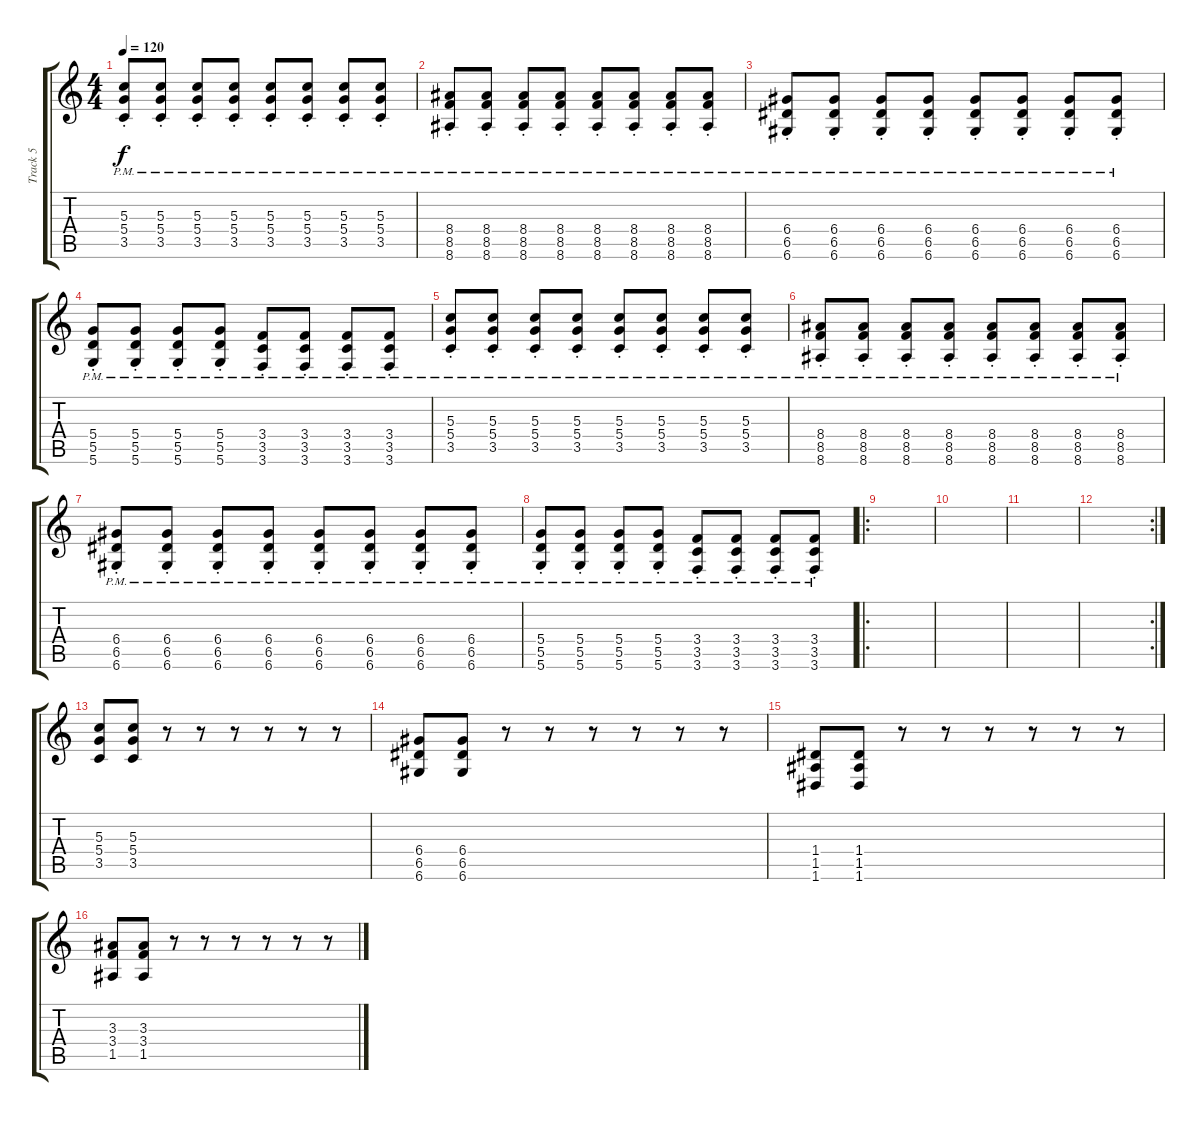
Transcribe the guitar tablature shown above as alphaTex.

\track ("Track 5" "Track 5") {instrument distortionguitar}
\staff {score tabs}
\tuning (E4 B3 G3 D3 A2 D2) {hide}
\ts (4 4)
\tempo 120
\clef g2
\ks c
(5.3{pm st} 5.4{pm st} 3.5{pm st}).8{dy f volume 13} (5.3{pm st} 5.4{pm st} 3.5{pm st}).8 (5.3{pm st} 5.4{pm st} 3.5{pm st}).8 (5.3{pm st} 5.4{pm st} 3.5{pm st}).8 (5.3{pm st} 5.4{pm st} 3.5{pm st}).8 (5.3{pm st} 5.4{pm st} 3.5{pm st}).8 (5.3{pm st} 5.4{pm st} 3.5{pm st}).8 (5.3{pm st} 5.4{pm st} 3.5{pm st}).8 |
(8.4{pm st} 8.5{pm st} 8.6{pm st}).8 (8.4{pm st} 8.5{pm st} 8.6{pm st}).8 (8.4{pm st} 8.5{pm st} 8.6{pm st}).8 (8.4{pm st} 8.5{pm st} 8.6{pm st}).8 (8.4{pm st} 8.5{pm st} 8.6{pm st}).8 (8.4{pm st} 8.5{pm st} 8.6{pm st}).8 (8.4{pm st} 8.5{pm st} 8.6{pm st}).8 (8.4{pm st} 8.5{pm st} 8.6{pm st}).8 |
(6.4{pm st} 6.5{pm st} 6.6{pm st}).8 (6.4{pm st} 6.5{pm st} 6.6{pm st}).8 (6.4{pm st} 6.5{pm st} 6.6{pm st}).8 (6.4{pm st} 6.5{pm st} 6.6{pm st}).8 (6.4{pm st} 6.5{pm st} 6.6{pm st}).8 (6.4{pm st} 6.5{pm st} 6.6{pm st}).8 (6.4{pm st} 6.5{pm st} 6.6{pm st}).8 (6.4{pm st} 6.5{pm st} 6.6{pm st}).8 |
(5.4{pm st} 5.5{pm st} 5.6{pm st}).8 (5.4{pm st} 5.5{pm st} 5.6{pm st}).8 (5.4{pm st} 5.5{pm st} 5.6{pm st}).8 (5.4{pm st} 5.5{pm st} 5.6{pm st}).8 (3.4{pm st} 3.5{pm st} 3.6{pm st}).8 (3.4{pm st} 3.5{pm st} 3.6{pm st}).8 (3.4{pm st} 3.5{pm st} 3.6{pm st}).8 (3.4{pm st} 3.5{pm st} 3.6{pm st}).8 |
(5.3{pm st} 5.4{pm st} 3.5{pm st}).8{volume 13} (5.3{pm st} 5.4{pm st} 3.5{pm st}).8 (5.3{pm st} 5.4{pm st} 3.5{pm st}).8 (5.3{pm st} 5.4{pm st} 3.5{pm st}).8 (5.3{pm st} 5.4{pm st} 3.5{pm st}).8 (5.3{pm st} 5.4{pm st} 3.5{pm st}).8 (5.3{pm st} 5.4{pm st} 3.5{pm st}).8 (5.3{pm st} 5.4{pm st} 3.5{pm st}).8 |
(8.4{pm st} 8.5{pm st} 8.6{pm st}).8 (8.4{pm st} 8.5{pm st} 8.6{pm st}).8 (8.4{pm st} 8.5{pm st} 8.6{pm st}).8 (8.4{pm st} 8.5{pm st} 8.6{pm st}).8 (8.4{pm st} 8.5{pm st} 8.6{pm st}).8 (8.4{pm st} 8.5{pm st} 8.6{pm st}).8 (8.4{pm st} 8.5{pm st} 8.6{pm st}).8 (8.4{pm st} 8.5{pm st} 8.6{pm st}).8 |
(6.4{pm st} 6.5{pm st} 6.6{pm st}).8 (6.4{pm st} 6.5{pm st} 6.6{pm st}).8 (6.4{pm st} 6.5{pm st} 6.6{pm st}).8 (6.4{pm st} 6.5{pm st} 6.6{pm st}).8 (6.4{pm st} 6.5{pm st} 6.6{pm st}).8 (6.4{pm st} 6.5{pm st} 6.6{pm st}).8 (6.4{pm st} 6.5{pm st} 6.6{pm st}).8 (6.4{pm st} 6.5{pm st} 6.6{pm st}).8 |
(5.4{pm st} 5.5{pm st} 5.6{pm st}).8 (5.4{pm st} 5.5{pm st} 5.6{pm st}).8 (5.4{pm st} 5.5{pm st} 5.6{pm st}).8 (5.4{pm st} 5.5{pm st} 5.6{pm st}).8 (3.4{pm st} 3.5{pm st} 3.6{pm st}).8 (3.4{pm st} 3.5{pm st} 3.6{pm st}).8 (3.4{pm st} 3.5{pm st} 3.6{pm st}).8 (3.4{pm st} 3.5{pm st} 3.6{pm st}).8 |
\ro
|
|
|
\rc 2
|
(5.3 5.4 3.5).8 (5.3 5.4 3.5).8 r.8 r.8 r.8 r.8 r.8 r.8 |
(6.4 6.5 6.6).8 (6.4 6.5 6.6).8 r.8 r.8 r.8 r.8 r.8 r.8 |
(1.4 1.5 1.6).8 (1.4 1.5 1.6).8 r.8 r.8 r.8 r.8 r.8 r.8 |
(3.3 3.4 1.5).8 (3.3 3.4 1.5).8 r.8 r.8 r.8 r.8 r.8 r.8
